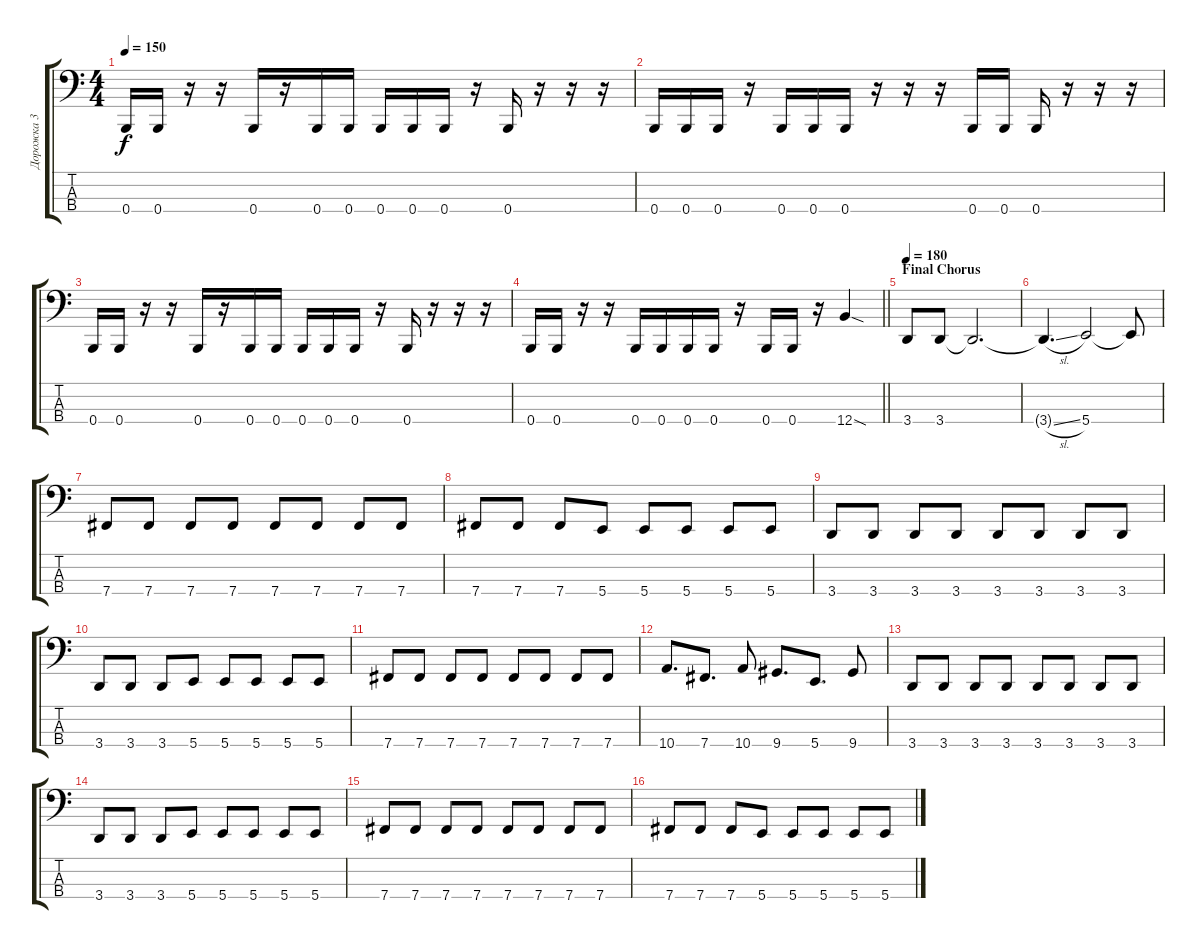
\track ("Дорожка 3" "Дорожка 3") {instrument electricbassfinger}
\staff {score tabs}
\tuning (E2 B1 Gb1 B0) {hide}
\ts (4 4)
\tempo 150
\clef f4
\ks c
0.4.16{dy f} 0.4.16 r.16 r.16 0.4.16 r.16 0.4.16 0.4.16 0.4.16 0.4.16 0.4.16 r.16 0.4.16 r.16 r.16 r.16 |
0.4.16 0.4.16 0.4.16 r.16 0.4.16 0.4.16 0.4.16 r.16 r.16 r.16 0.4.16 0.4.16 0.4.16 r.16 r.16 r.16 |
0.4.16 0.4.16 r.16 r.16 0.4.16 r.16 0.4.16 0.4.16 0.4.16 0.4.16 0.4.16 r.16 0.4.16 r.16 r.16 r.16 |
\barLineRight lightlight
0.4.16 0.4.16 r.16 r.16 0.4.16 0.4.16 0.4.16 0.4.16 r.16 0.4.16 0.4.16 r.16 12.4{sod}.4 |
\section ("" "Final Chorus")
\tempo 180
3.4.8 3.4.8 3.4{t}.2{d} |
3.4{sl t}.4{d} 5.4.2 5.4{t}.8 |
7.4.8 7.4.8 7.4.8 7.4.8 7.4.8 7.4.8 7.4.8 7.4.8 |
7.4.8 7.4.8 7.4.8 5.4.8 5.4.8 5.4.8 5.4.8 5.4.8 |
3.4.8 3.4.8 3.4.8 3.4.8 3.4.8 3.4.8 3.4.8 3.4.8 |
3.4.8 3.4.8 3.4.8 5.4.8 5.4.8 5.4.8 5.4.8 5.4.8 |
7.4.8 7.4.8 7.4.8 7.4.8 7.4.8 7.4.8 7.4.8 7.4.8 |
10.4.8{d} 7.4.8{d} 10.4.8 9.4.8{d} 5.4.8{d} 9.4.8 |
3.4.8 3.4.8 3.4.8 3.4.8 3.4.8 3.4.8 3.4.8 3.4.8 |
3.4.8 3.4.8 3.4.8 5.4.8 5.4.8 5.4.8 5.4.8 5.4.8 |
7.4.8 7.4.8 7.4.8 7.4.8 7.4.8 7.4.8 7.4.8 7.4.8 |
7.4.8 7.4.8 7.4.8 5.4.8 5.4.8 5.4.8 5.4.8 5.4.8
